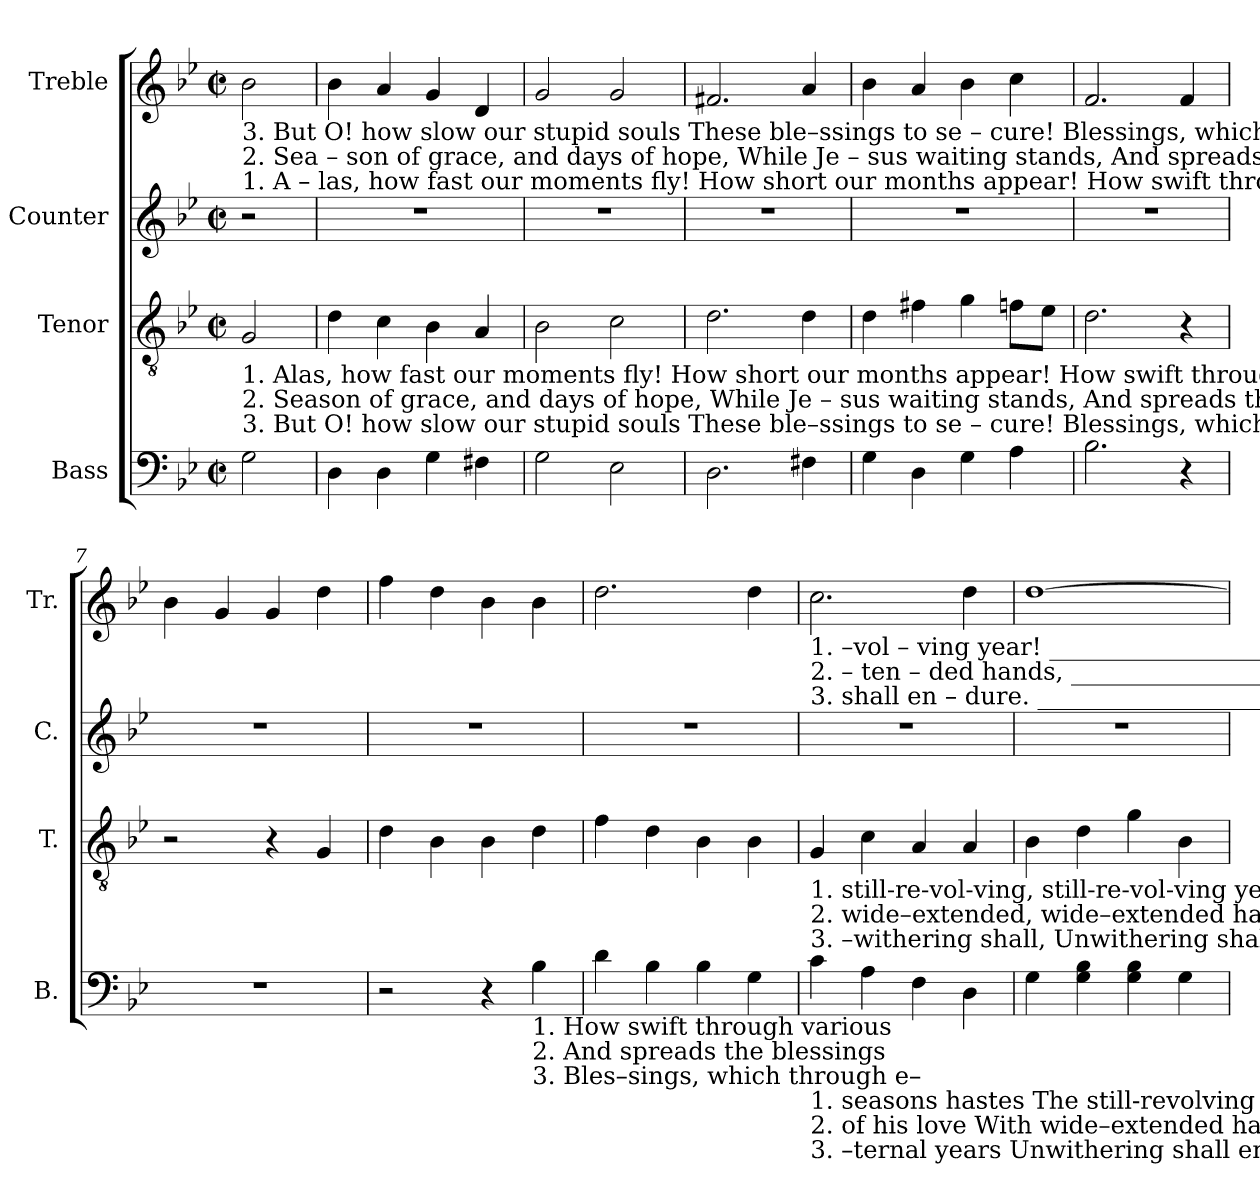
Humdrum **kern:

**kern	**kern	**kern	**kern
*part4	*part3	*part2	*part1
*staff4	*staff3	*staff2	*staff1
*I"Bass	*I"Tenor	*I"Counter	*I"Treble
*I'B.	*I'T.	*I'C.	*I'Tr.
*clefF4	*clefGv2	*clefG2	*clefG2
*k[b-e-]	*k[b-e-]	*k[b-e-]	*k[b-e-]
*M2/2	*M2/2	*M2/2	*M2/2
*met(c|)	*met(c|)	*met(c|)	*met(c|)
*MM130	*MM130	*MM130	*MM130
=1	=1	=1	=1
!	!	!	!LO:TX:b:t=3. But  O!  how slow our stupid souls     These ble–ssings  to  se  – cure!  Blessings, which through eternal years Un–with – ering
!	!	!	!LO:TX:b:t=2. Sea – son of grace, and days of hope,  While  Je – sus   waiting  stands,  And spreads  the  blessings of his love With wide –  ex –
!	!	!	!LO:TX:b:t=1. A   –  las, how fast our moments  fly!  How  short our months  appear! How swift through various seasons hastes The still–re –
!	!LO:TX:b:t=1. Alas, how  fast   our  moments  fly!      How  short our months appear!                How swift through various seasons hastes The	!	!
!	!LO:TX:b:t=2. Season of grace,   and  days of hope,     While Je – sus  waiting   stands,                        And spreads the blessings of his love   With	!	!
!	!LO:TX:b:t=3. But  O!  how  slow  our  stupid  souls    These ble–ssings  to  se – cure!                       Blessings, which through eternal years   Un–	!	!
2G\	2G/	2r	2b-\
=2	=2	=2	=2
4D\	4d\	1r	4b-\
4D\	4c\	.	4a/
4G\	4B-\	.	4g/
4F#X\	4A/	.	4d/
=3	=3	=3	=3
2G\	2B-\	1r	2g/
2E-\	2c\	.	2g/
=4	=4	=4	=4
2.D\	2.d\	1r	2.f#X/
4F#X\	4d\	.	4a/
=5	=5	=5	=5
4G\	4d\	1r	4b-\
4D\	4f#X\	.	4a/
4G\	4g\	.	4b-\
4A\	8fn\L	.	4cc\
.	8e-\J	.	.
=6	=6	=6	=6
2.B-\	2.d\	1r	2.f/
4r	4r	.	4f/
=7	=7	=7	=7
1r	2r	1r	4b-\
.	.	.	4g/
.	4r	.	4g/
.	4G/	.	4dd\
=8	=8	=8	=8
2r	4d\	1r	4ff\
.	4B-\	.	4dd\
4r	4B-\	.	4b-\
!LO:TX:b:t=1. How swift through various	!	!	!
!LO:TX:b:t=2. And  spreads  the  blessings	!	!	!
!LO:TX:b:t=3. Bles–sings, which through e–	!	!	!
4B-\	4d\	.	4b-\
=9	=9	=9	=9
4d\	4f\	1r	2.dd\
4B-\	4d\	.	.
4B-\	4B-\	.	.
4G\	4B-\	.	4dd\
!!LO:LB:g=z
=10	=10	=10	=10
!	!	!	!LO:TX:b:t=1. –vol      –    ving  year! ___________________                                                                      How swift through various sea    –    sons   hastes          The
!	!	!	!LO:TX:b:t=2. – ten     –    ded   hands, __________________                                                                      And spreads the blessings  of               his     love              With
!	!	!	!LO:TX:b:t=3.  shall           en  –  dure.  ___________________                                                                      Bles–sings,  which  through  e – ter – nal    years             Un–
!	!LO:TX:b:t=1.  still-re-vol-ving,  still-re-vol-ving  year!                                How swift through various sea     –     sons  hastes _____________________           The	!	!
!	!LO:TX:b:t=2.  wide–extended,   wide–extended   hands.                               And  spreads the blessings of                his    love ________________________           With	!	!
!	!LO:TX:b:t=3. –withering shall, Unwithering shall endure.                          Blessings, which through e–ter     –      nal    years ______________________            Un–	!	!
!LO:TX:b:t=1. seasons hastes The still-revolving year!   How swift through various sea–sons hastes,    How swift through various seasons hastes The	!	!	!
!LO:TX:b:t=2. of his love  With wide–extended hands,   And  spreads the blessings of                 his  love,          And spreads the blessings of his love  With	!	!	!
!LO:TX:b:t=3. –ternal  years  Unwithering shall endure.  Blessings, which through e–ter    –     nal  years,       Blessings, which through eternal years Un–	!	!	!
4c\	4G/	1r	2.cc\
4A\	4c\	.	.
4F\	4A/	.	.
4D\	4A/	.	4dd\
=11	=11	=11	=11
4G\	4B-\	1r	[1dd
4G\ 4B-\	4d\	.	.
4G\ 4B-\	4g\	.	.
4G\	4B-\	.	.
=	=	=	=
*-	*-	*-	*-
